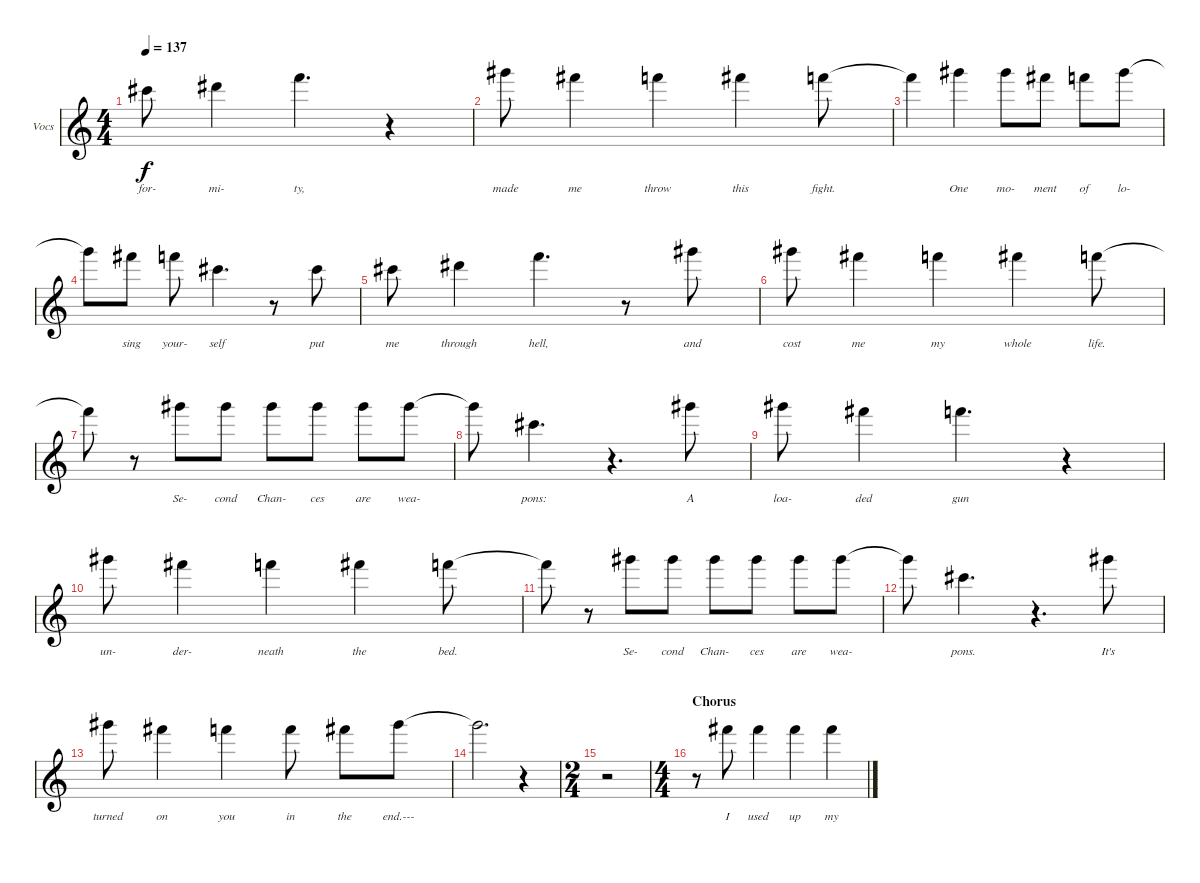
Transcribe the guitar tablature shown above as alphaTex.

\defaultSystemsLayout 4
\bracketExtendMode groupsimilarinstruments
\firstSystemTrackNameOrientation horizontal
\otherSystemsTrackNameOrientation horizontal
\track ("Vocals - Shane" "Vocs") {instrument acousticguitarsteel}
\staff {score}
\tuning (Eb4 Bb3 Gb3 Db3 Ab2 Db2)
\ts (4 4)
\tempo 137
\clef g2
\ks c
15.2.8{lyrics (0 "for-") lyrics (1 "") lyrics (2 "") lyrics (3 "") lyrics (4 "") dy f} 17.2.4{lyrics (0 "mi-") lyrics (1 "") lyrics (2 "") lyrics (3 "") lyrics (4 "")} 14.1.4{d lyrics (0 "ty,") lyrics (1 "") lyrics (2 "") lyrics (3 "") lyrics (4 "")} r.4{lyrics (0 "") lyrics (1 "") lyrics (2 "") lyrics (3 "") lyrics (4 "")} |
17.1.8{lyrics (0 "made") lyrics (1 "") lyrics (2 "") lyrics (3 "") lyrics (4 "")} 15.1.4{lyrics (0 "me") lyrics (1 "") lyrics (2 "") lyrics (3 "") lyrics (4 "")} 14.1.4{lyrics (0 "throw") lyrics (1 "") lyrics (2 "") lyrics (3 "") lyrics (4 "")} 15.1.4{lyrics (0 "this") lyrics (1 "") lyrics (2 "") lyrics (3 "") lyrics (4 "")} 14.1.8{lyrics (0 "fight.") lyrics (1 "") lyrics (2 "") lyrics (3 "") lyrics (4 "")} |
14.1{t}.4{lyrics (0 "") lyrics (1 "") lyrics (2 "") lyrics (3 "") lyrics (4 "")} 17.1.4{lyrics (0 "One") lyrics (1 "") lyrics (2 "") lyrics (3 "") lyrics (4 "")} 17.1.8{lyrics (0 "mo-") lyrics (1 "") lyrics (2 "") lyrics (3 "") lyrics (4 "")} 15.1.8{lyrics (0 "ment") lyrics (1 "") lyrics (2 "") lyrics (3 "") lyrics (4 "")} 14.1.8{lyrics (0 "of") lyrics (1 "") lyrics (2 "") lyrics (3 "") lyrics (4 "")} 17.1.8{lyrics (0 "lo-") lyrics (1 "") lyrics (2 "") lyrics (3 "") lyrics (4 "")} |
17.1{t}.8{lyrics (0 "") lyrics (1 "") lyrics (2 "") lyrics (3 "") lyrics (4 "")} 15.1.8{lyrics (0 "sing") lyrics (1 "") lyrics (2 "") lyrics (3 "") lyrics (4 "")} 14.1.8{lyrics (0 "your-") lyrics (1 "") lyrics (2 "") lyrics (3 "") lyrics (4 "")} 15.2.4{d lyrics (0 "self") lyrics (1 "") lyrics (2 "") lyrics (3 "") lyrics (4 "")} r.8 15.2.8{lyrics (0 "put") lyrics (1 "") lyrics (2 "") lyrics (3 "") lyrics (4 "")} |
15.2.8{lyrics (0 "me") lyrics (1 "") lyrics (2 "") lyrics (3 "") lyrics (4 "")} 17.2.4{lyrics (0 "through") lyrics (1 "") lyrics (2 "") lyrics (3 "") lyrics (4 "")} 14.1.4{d lyrics (0 "hell,") lyrics (1 "") lyrics (2 "") lyrics (3 "") lyrics (4 "")} r.8 17.1.8{lyrics (0 "and") lyrics (1 "") lyrics (2 "") lyrics (3 "") lyrics (4 "")} |
17.1.8{lyrics (0 "cost") lyrics (1 "") lyrics (2 "") lyrics (3 "") lyrics (4 "")} 15.1.4{lyrics (0 "me") lyrics (1 "") lyrics (2 "") lyrics (3 "") lyrics (4 "")} 14.1.4{lyrics (0 "my") lyrics (1 "") lyrics (2 "") lyrics (3 "") lyrics (4 "")} 15.1.4{lyrics (0 "whole") lyrics (1 "") lyrics (2 "") lyrics (3 "") lyrics (4 "")} 14.1.8{lyrics (0 "life.") lyrics (1 "") lyrics (2 "") lyrics (3 "") lyrics (4 "")} |
14.1{t}.8{lyrics (0 "") lyrics (1 "") lyrics (2 "") lyrics (3 "") lyrics (4 "")} r.8 17.1.8{lyrics (0 "Se-") lyrics (1 "") lyrics (2 "") lyrics (3 "") lyrics (4 "")} 17.1.8{lyrics (0 "cond") lyrics (1 "") lyrics (2 "") lyrics (3 "") lyrics (4 "")} 17.1.8{lyrics (0 "Chan-") lyrics (1 "") lyrics (2 "") lyrics (3 "") lyrics (4 "")} 17.1.8{lyrics (0 "ces") lyrics (1 "") lyrics (2 "") lyrics (3 "") lyrics (4 "")} 17.1.8{lyrics (0 "are") lyrics (1 "") lyrics (2 "") lyrics (3 "") lyrics (4 "")} 17.1.8{lyrics (0 "wea-") lyrics (1 "") lyrics (2 "") lyrics (3 "") lyrics (4 "")} |
17.1{t}.8{lyrics (0 "") lyrics (1 "") lyrics (2 "") lyrics (3 "") lyrics (4 "")} 15.2.4{d lyrics (0 "pons:") lyrics (1 "") lyrics (2 "") lyrics (3 "") lyrics (4 "")} r.4{d} 17.1.8{lyrics (0 "A") lyrics (1 "") lyrics (2 "") lyrics (3 "") lyrics (4 "")} |
17.1.8{lyrics (0 "loa-") lyrics (1 "") lyrics (2 "") lyrics (3 "") lyrics (4 "")} 15.1.4{lyrics (0 "ded") lyrics (1 "") lyrics (2 "") lyrics (3 "") lyrics (4 "")} 14.1.4{d lyrics (0 "gun") lyrics (1 "") lyrics (2 "") lyrics (3 "") lyrics (4 "")} r.4 |
17.1.8{lyrics (0 "un-") lyrics (1 "") lyrics (2 "") lyrics (3 "") lyrics (4 "")} 15.1.4{lyrics (0 "der-") lyrics (1 "") lyrics (2 "") lyrics (3 "") lyrics (4 "")} 14.1.4{lyrics (0 "neath") lyrics (1 "") lyrics (2 "") lyrics (3 "") lyrics (4 "")} 15.1.4{lyrics (0 "the") lyrics (1 "") lyrics (2 "") lyrics (3 "") lyrics (4 "")} 14.1.8{lyrics (0 "bed.") lyrics (1 "") lyrics (2 "") lyrics (3 "") lyrics (4 "")} |
14.1{t}.8{lyrics (0 "") lyrics (1 "") lyrics (2 "") lyrics (3 "") lyrics (4 "")} r.8 17.1.8{lyrics (0 "Se-") lyrics (1 "") lyrics (2 "") lyrics (3 "") lyrics (4 "")} 17.1.8{lyrics (0 "cond") lyrics (1 "") lyrics (2 "") lyrics (3 "") lyrics (4 "")} 17.1.8{lyrics (0 "Chan-") lyrics (1 "") lyrics (2 "") lyrics (3 "") lyrics (4 "")} 17.1.8{lyrics (0 "ces") lyrics (1 "") lyrics (2 "") lyrics (3 "") lyrics (4 "")} 17.1.8{lyrics (0 "are") lyrics (1 "") lyrics (2 "") lyrics (3 "") lyrics (4 "")} 17.1.8{lyrics (0 "wea-") lyrics (1 "") lyrics (2 "") lyrics (3 "") lyrics (4 "")} |
17.1{t}.8{lyrics (0 "") lyrics (1 "") lyrics (2 "") lyrics (3 "") lyrics (4 "")} 15.2.4{d lyrics (0 "pons.") lyrics (1 "") lyrics (2 "") lyrics (3 "") lyrics (4 "")} r.4{d} 17.1.8{lyrics (0 "It's") lyrics (1 "") lyrics (2 "") lyrics (3 "") lyrics (4 "")} |
17.1.8{lyrics (0 "turned") lyrics (1 "") lyrics (2 "") lyrics (3 "") lyrics (4 "")} 15.1.4{lyrics (0 "on") lyrics (1 "") lyrics (2 "") lyrics (3 "") lyrics (4 "")} 14.1.4{lyrics (0 "you") lyrics (1 "") lyrics (2 "") lyrics (3 "") lyrics (4 "")} 14.1.8{lyrics (0 "in") lyrics (1 "") lyrics (2 "") lyrics (3 "") lyrics (4 "")} 15.1.8{lyrics (0 "the") lyrics (1 "") lyrics (2 "") lyrics (3 "") lyrics (4 "")} 17.1.8{lyrics (0 "end.---") lyrics (1 "") lyrics (2 "") lyrics (3 "") lyrics (4 "")} |
17.1{t}.2{d lyrics (0 "") lyrics (1 "") lyrics (2 "") lyrics (3 "") lyrics (4 "")} r.4 |
\ts (2 4)
r.2 |
\ts (4 4)
\section ("" "Chorus")
r.8 15.1.8{lyrics (0 "I") lyrics (1 "") lyrics (2 "") lyrics (3 "") lyrics (4 "")} 15.1.4{lyrics (0 "used") lyrics (1 "") lyrics (2 "") lyrics (3 "") lyrics (4 "")} 15.1.4{lyrics (0 "up") lyrics (1 "") lyrics (2 "") lyrics (3 "") lyrics (4 "")} 15.1.4{lyrics (0 "my") lyrics (1 "") lyrics (2 "") lyrics (3 "") lyrics (4 "")}
